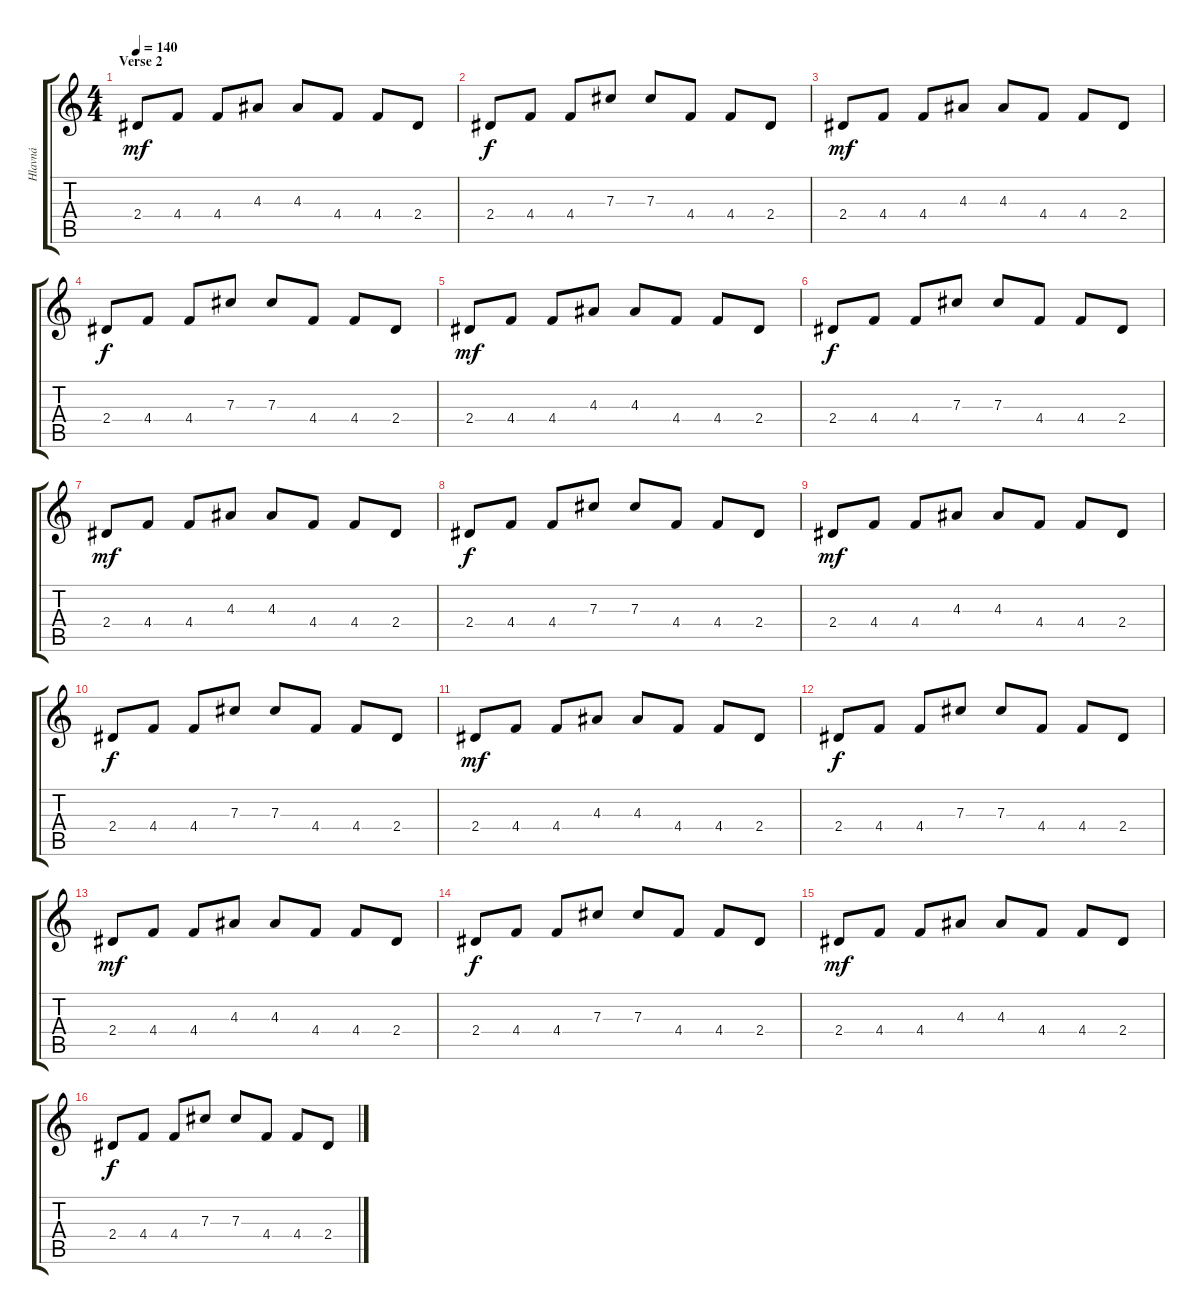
\track ("Hlavná" "Hlavná") {instrument overdrivenguitar}
\staff {score tabs}
\tuning (Eb4 Bb3 Gb3 Db3 Ab2 Eb2) {hide}
\ts (4 4)
\section ("" "Verse 2")
\tempo 140
\clef g2
\ks c
2.4.8{dy mf} 4.4.8 4.4.8 4.3.8 4.3.8 4.4.8 4.4.8 2.4.8 |
2.4.8{dy f} 4.4.8 4.4.8 7.3.8 7.3.8 4.4.8 4.4.8 2.4.8 |
2.4.8{dy mf} 4.4.8 4.4.8 4.3.8 4.3.8 4.4.8 4.4.8 2.4.8 |
2.4.8{dy f} 4.4.8 4.4.8 7.3.8 7.3.8 4.4.8 4.4.8 2.4.8 |
2.4.8{dy mf} 4.4.8 4.4.8 4.3.8 4.3.8 4.4.8 4.4.8 2.4.8 |
2.4.8{dy f} 4.4.8 4.4.8 7.3.8 7.3.8 4.4.8 4.4.8 2.4.8 |
2.4.8{dy mf} 4.4.8 4.4.8 4.3.8 4.3.8 4.4.8 4.4.8 2.4.8 |
2.4.8{dy f} 4.4.8 4.4.8 7.3.8 7.3.8 4.4.8 4.4.8 2.4.8 |
2.4.8{dy mf} 4.4.8 4.4.8 4.3.8 4.3.8 4.4.8 4.4.8 2.4.8 |
2.4.8{dy f} 4.4.8 4.4.8 7.3.8 7.3.8 4.4.8 4.4.8 2.4.8 |
2.4.8{dy mf} 4.4.8 4.4.8 4.3.8 4.3.8 4.4.8 4.4.8 2.4.8 |
2.4.8{dy f} 4.4.8 4.4.8 7.3.8 7.3.8 4.4.8 4.4.8 2.4.8 |
2.4.8{dy mf} 4.4.8 4.4.8 4.3.8 4.3.8 4.4.8 4.4.8 2.4.8 |
2.4.8{dy f} 4.4.8 4.4.8 7.3.8 7.3.8 4.4.8 4.4.8 2.4.8 |
2.4.8{dy mf} 4.4.8 4.4.8 4.3.8 4.3.8 4.4.8 4.4.8 2.4.8 |
2.4.8{dy f} 4.4.8 4.4.8 7.3.8 7.3.8 4.4.8 4.4.8 2.4.8
